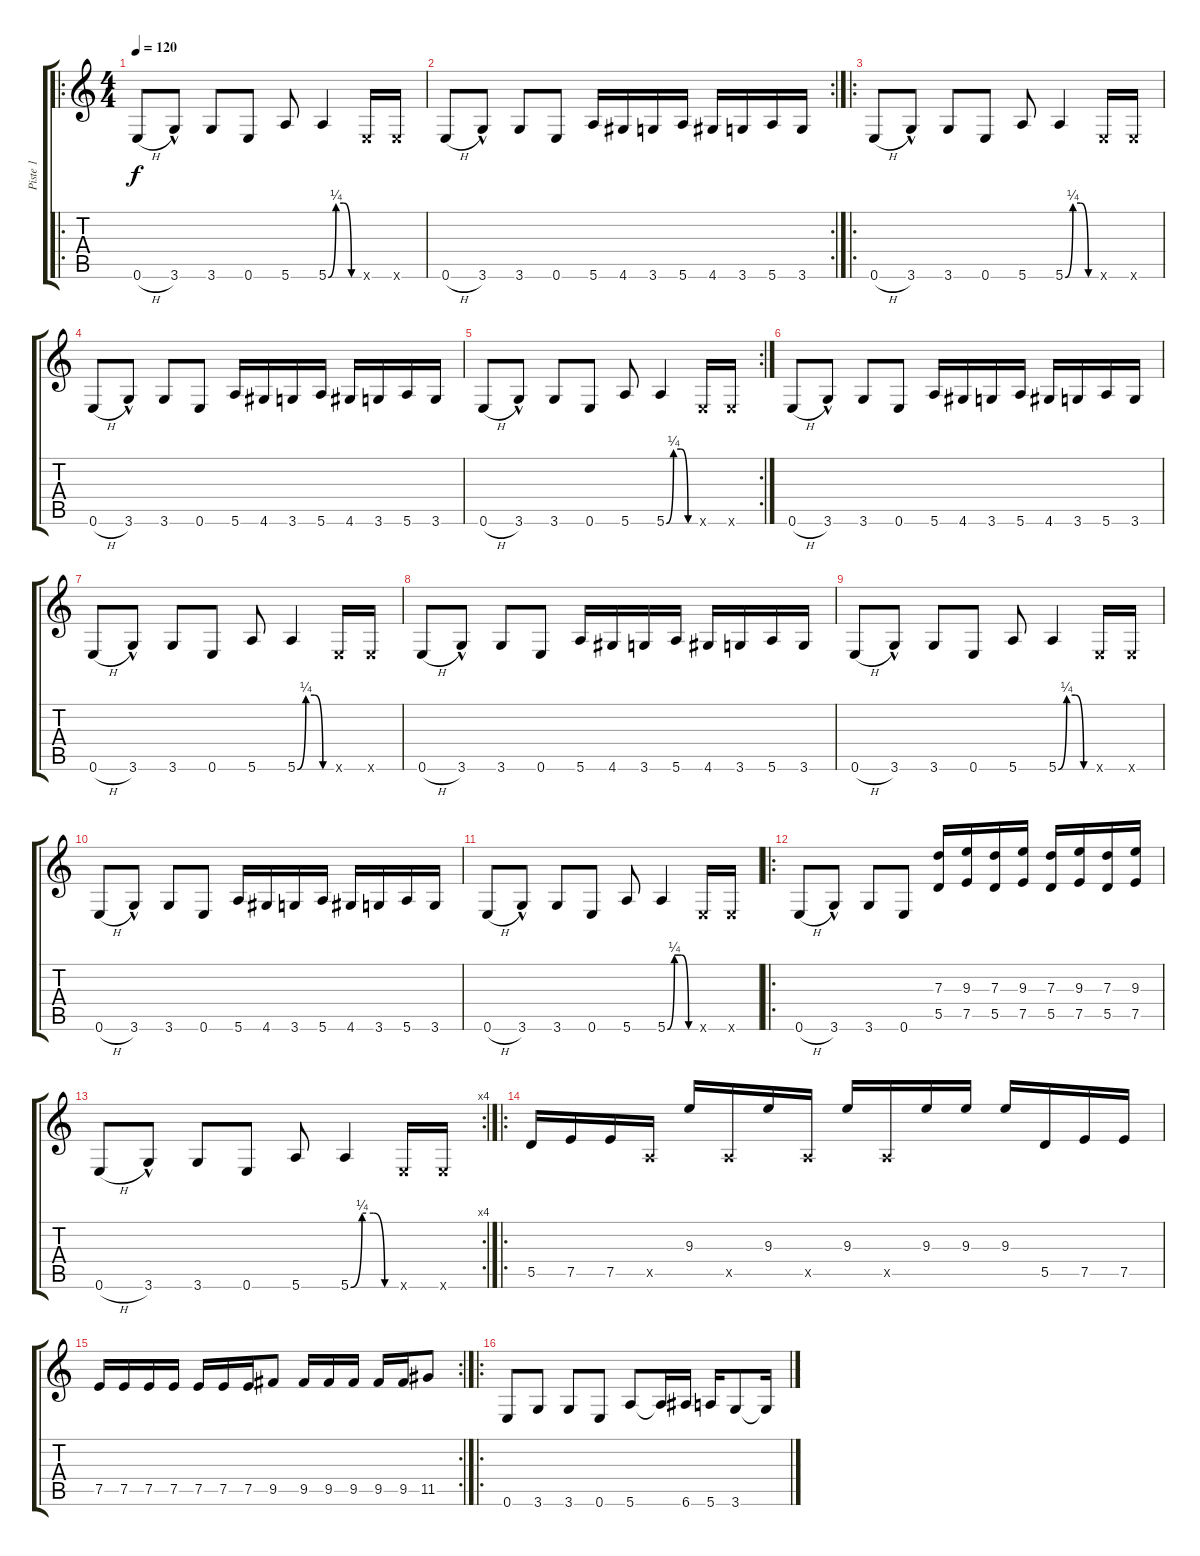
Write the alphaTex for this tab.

\track ("Piste 1" "Piste 1") {instrument electricbasspick}
\staff {score tabs}
\tuning (E4 B3 G3 D3 A2 E2) {hide}
\ro
\ts (4 4)
\tempo 120
\clef g2
\ks c
0.6{h}.8{dy f instrument electricbasspick} 3.6{hac}.8 3.6.8 0.6.8 5.6.8 5.6{be (custom 0 0 15 1 30 1 45 0 60 0)}.4 0.6{x}.16 0.6{x}.16 |
\rc 2
0.6{h}.8 3.6{hac}.8 3.6.8 0.6.8 5.6.16 4.6.16 3.6.16 5.6.16 4.6.16 3.6.16 5.6.16 3.6.16 |
\ro
0.6{h}.8 3.6{hac}.8 3.6.8 0.6.8 5.6.8 5.6{be (custom 0 0 15 1 30 1 45 0 60 0)}.4 0.6{x}.16 0.6{x}.16 |
0.6{h}.8 3.6{hac}.8 3.6.8 0.6.8 5.6.16 4.6.16 3.6.16 5.6.16 4.6.16 3.6.16 5.6.16 3.6.16 |
\rc 2
0.6{h}.8 3.6{hac}.8 3.6.8 0.6.8 5.6.8 5.6{be (custom 0 0 15 1 30 1 45 0 60 0)}.4 0.6{x}.16 0.6{x}.16 |
0.6{h}.8 3.6{hac}.8 3.6.8 0.6.8 5.6.16 4.6.16 3.6.16 5.6.16 4.6.16 3.6.16 5.6.16 3.6.16 |
0.6{h}.8 3.6{hac}.8 3.6.8 0.6.8 5.6.8 5.6{be (custom 0 0 15 1 30 1 45 0 60 0)}.4 0.6{x}.16 0.6{x}.16 |
0.6{h}.8 3.6{hac}.8 3.6.8 0.6.8 5.6.16 4.6.16 3.6.16 5.6.16 4.6.16 3.6.16 5.6.16 3.6.16 |
0.6{h}.8 3.6{hac}.8 3.6.8 0.6.8 5.6.8 5.6{be (custom 0 0 15 1 30 1 45 0 60 0)}.4 0.6{x}.16 0.6{x}.16 |
0.6{h}.8 3.6{hac}.8 3.6.8 0.6.8 5.6.16 4.6.16 3.6.16 5.6.16 4.6.16 3.6.16 5.6.16 3.6.16 |
0.6{h}.8 3.6{hac}.8 3.6.8 0.6.8 5.6.8 5.6{be (custom 0 0 15 1 30 1 45 0 60 0)}.4 0.6{x}.16 0.6{x}.16 |
\ro
0.6{h}.8 3.6{hac}.8 3.6.8 0.6.8 (7.3 5.5).16 (9.3 7.5).16 (7.3 5.5).16 (9.3 7.5).16 (7.3 5.5).16 (9.3 7.5).16 (7.3 5.5).16 (9.3 7.5).16 |
\rc 4
0.6{h}.8 3.6{hac}.8 3.6.8 0.6.8 5.6.8 5.6{be (custom 0 0 15 1 30 1 45 0 60 0)}.4 0.6{x}.16 0.6{x}.16 |
\ro
5.5.16 7.5.16 7.5.16 0.5{x}.16 9.3.16 0.5{x}.16 9.3.16 0.5{x}.16 9.3.16 0.5{x}.16 9.3.16 9.3.16 9.3.16 5.5.16 7.5.16 7.5.16 |
\rc 2
7.5.16 7.5.16 7.5.16 7.5.16 7.5.16 7.5.16 7.5.16 9.5.8 9.5.16 9.5.16 9.5.16 9.5.16 9.5.16 11.5.8 |
\ro
0.6.8 3.6.8 3.6.8 0.6.8 5.6.8 5.6{t}.16 6.6.16 5.6.16 3.6.8 3.6{t}.16
